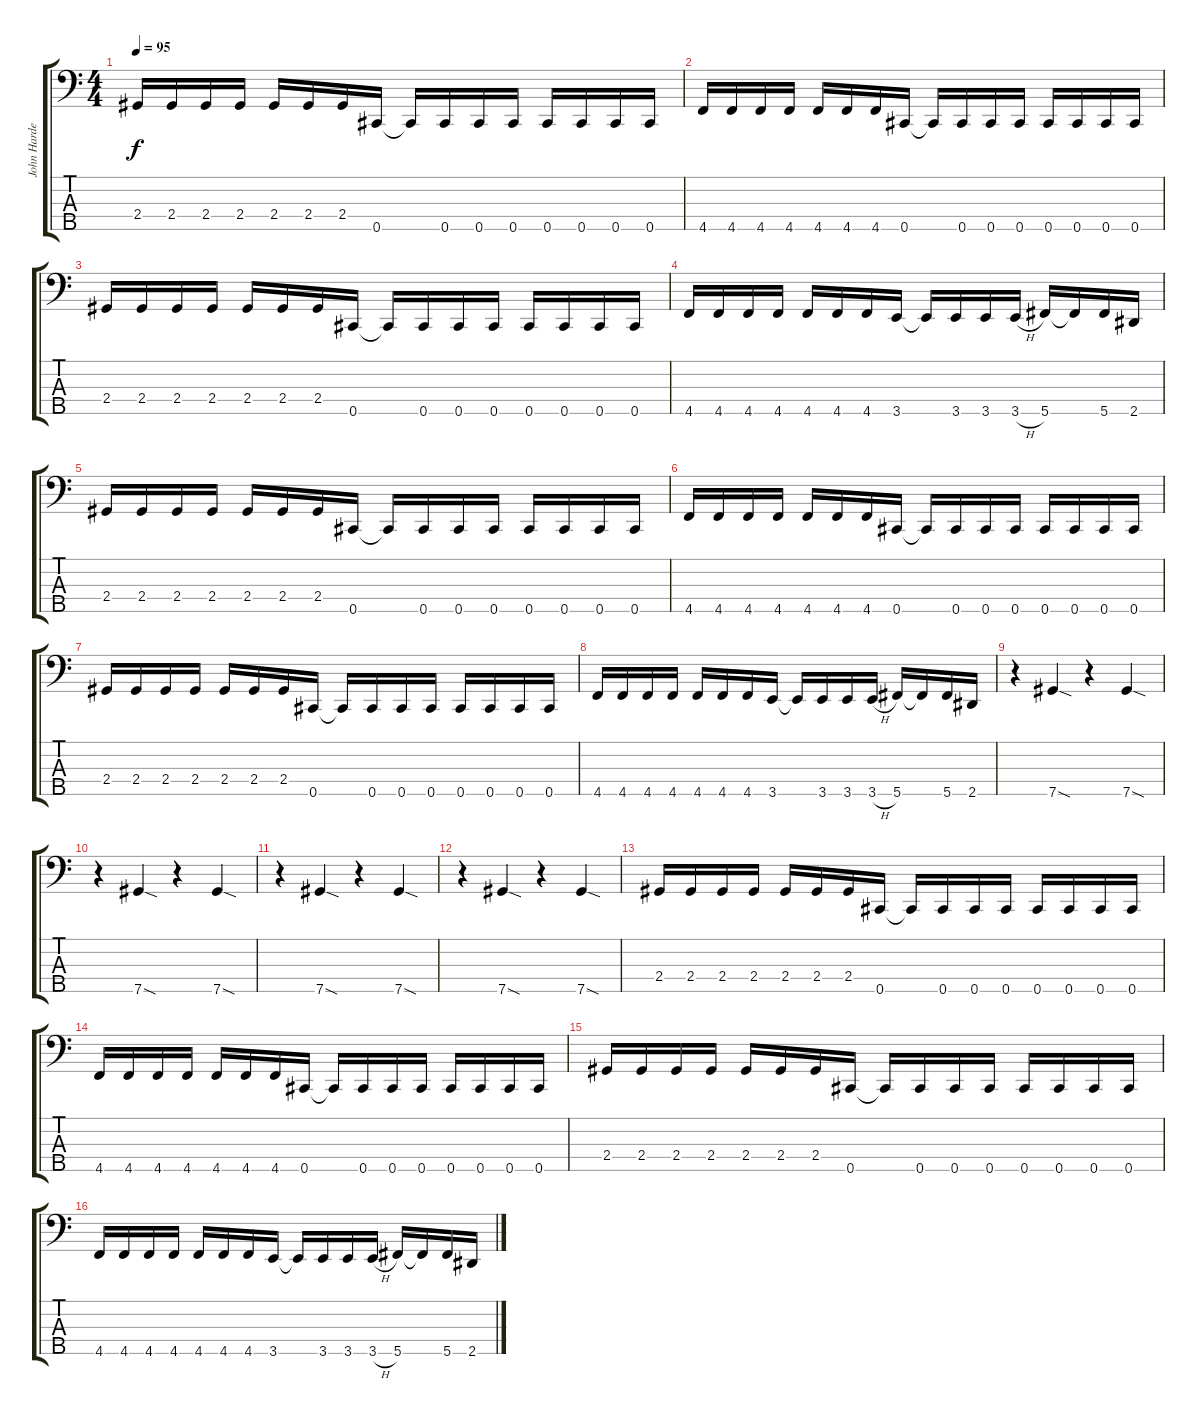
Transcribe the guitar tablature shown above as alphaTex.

\track ("John Harder (Bass Guitar)" "John Harde") {instrument fretlessbass}
\staff {score tabs}
\tuning (A2 E2 B1 Gb1 Db1) {hide}
\ts (4 4)
\tempo 95
\clef f4
\ks c
2.4.16{dy f} 2.4.16 2.4.16 2.4.16 2.4.16 2.4.16 2.4.16 0.5.16 0.5{t}.16 0.5.16 0.5.16 0.5.16 0.5.16 0.5.16 0.5.16 0.5.16 |
4.5.16 4.5.16 4.5.16 4.5.16 4.5.16 4.5.16 4.5.16 0.5.16 0.5{t}.16 0.5.16 0.5.16 0.5.16 0.5.16 0.5.16 0.5.16 0.5.16 |
2.4.16 2.4.16 2.4.16 2.4.16 2.4.16 2.4.16 2.4.16 0.5.16 0.5{t}.16 0.5.16 0.5.16 0.5.16 0.5.16 0.5.16 0.5.16 0.5.16 |
4.5.16 4.5.16 4.5.16 4.5.16 4.5.16 4.5.16 4.5.16 3.5.16 3.5{t}.16 3.5.16 3.5.16 3.5{h}.16 5.5.16 5.5{t}.16 5.5.16 2.5.16 |
2.4.16 2.4.16 2.4.16 2.4.16 2.4.16 2.4.16 2.4.16 0.5.16 0.5{t}.16 0.5.16 0.5.16 0.5.16 0.5.16 0.5.16 0.5.16 0.5.16 |
4.5.16 4.5.16 4.5.16 4.5.16 4.5.16 4.5.16 4.5.16 0.5.16 0.5{t}.16 0.5.16 0.5.16 0.5.16 0.5.16 0.5.16 0.5.16 0.5.16 |
2.4.16 2.4.16 2.4.16 2.4.16 2.4.16 2.4.16 2.4.16 0.5.16 0.5{t}.16 0.5.16 0.5.16 0.5.16 0.5.16 0.5.16 0.5.16 0.5.16 |
4.5.16 4.5.16 4.5.16 4.5.16 4.5.16 4.5.16 4.5.16 3.5.16 3.5{t}.16 3.5.16 3.5.16 3.5{h}.16 5.5.16 5.5{t}.16 5.5.16 2.5.16 |
r.4 7.5{sod}.4 r.4 7.5{sod}.4 |
r.4 7.5{sod}.4 r.4 7.5{sod}.4 |
r.4 7.5{sod}.4 r.4 7.5{sod}.4 |
r.4 7.5{sod}.4 r.4 7.5{sod}.4 |
2.4.16 2.4.16 2.4.16 2.4.16 2.4.16 2.4.16 2.4.16 0.5.16 0.5{t}.16 0.5.16 0.5.16 0.5.16 0.5.16 0.5.16 0.5.16 0.5.16 |
4.5.16 4.5.16 4.5.16 4.5.16 4.5.16 4.5.16 4.5.16 0.5.16 0.5{t}.16 0.5.16 0.5.16 0.5.16 0.5.16 0.5.16 0.5.16 0.5.16 |
2.4.16 2.4.16 2.4.16 2.4.16 2.4.16 2.4.16 2.4.16 0.5.16 0.5{t}.16 0.5.16 0.5.16 0.5.16 0.5.16 0.5.16 0.5.16 0.5.16 |
4.5.16 4.5.16 4.5.16 4.5.16 4.5.16 4.5.16 4.5.16 3.5.16 3.5{t}.16 3.5.16 3.5.16 3.5{h}.16 5.5.16 5.5{t}.16 5.5.16 2.5.16
